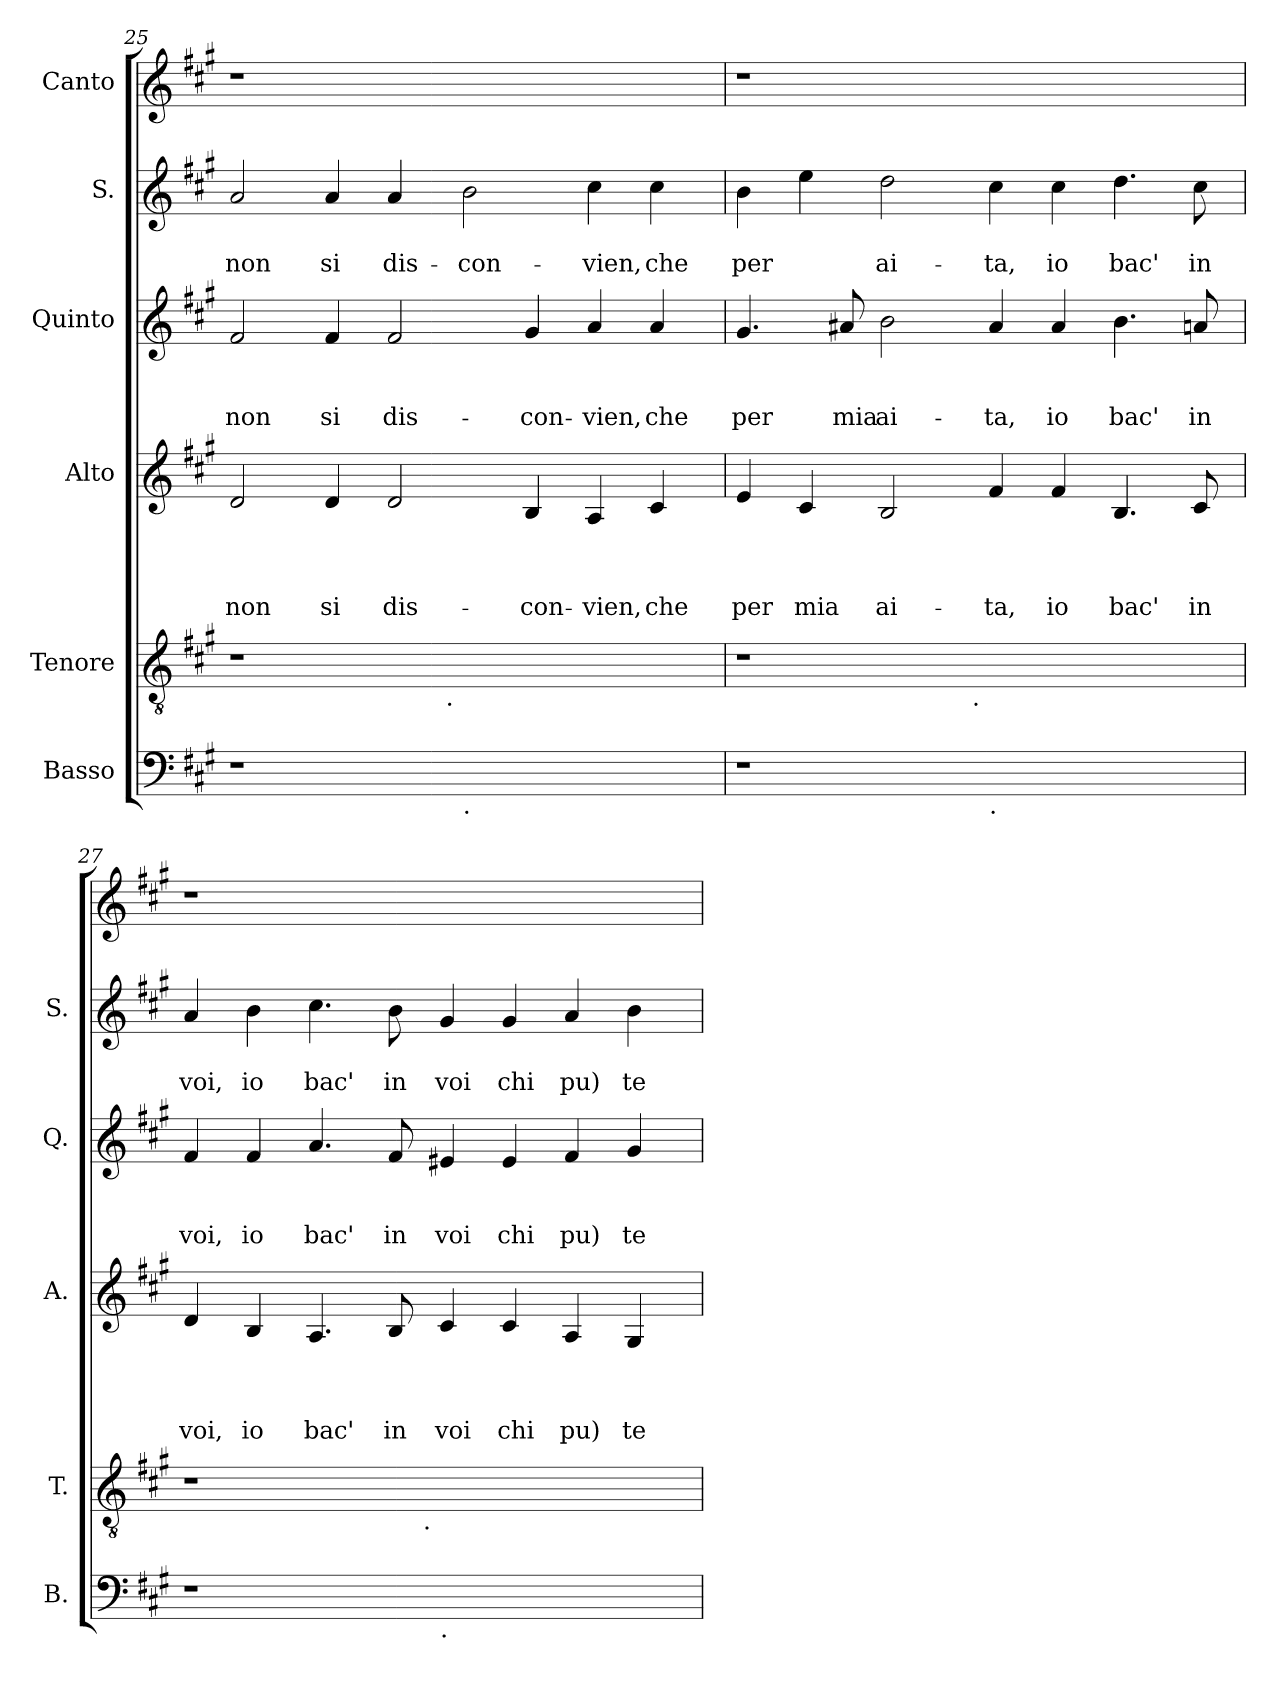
**kern	**kern	**kern	**text	**text	**text	**text	**kern	**text	**text	**text	**kern	**text	**text	**kern
*part6	*part5	*part4	*part4	*part4	*part4	*part4	*part3	*part3	*part3	*part3	*part2	*part2	*part2	*part1
*staff6	*staff5	*staff4	*staff4	*staff4	*staff4	*staff4	*staff3	*staff3	*staff3	*staff3	*staff2	*staff2	*staff2	*staff1
*I"Basso	*I"Tenore	*I"Alto	*	*	*	*	*I"Quinto	*	*	*	*I"S.	*	*	*I"Canto
*I'B.	*I'T.	*I'A.	*	*	*	*	*I'Q.	*	*	*	*I'S.	*	*	*
*clefF4	*clefGv2	*clefG2	*	*	*	*	*clefG2	*	*	*	*clefG2	*	*	*clefG2
*k[f#c#g#]	*k[f#c#g#]	*k[f#c#g#]	*	*	*	*	*k[f#c#g#]	*	*	*	*k[f#c#g#]	*	*	*k[f#c#g#]
*A:	*A:	*A:	*	*	*	*	*A:	*	*	*	*A:	*	*	*A:
=25	=25	=25	=25	=25	=25	=25	=25	=25	=25	=25	=25	=25	=25	=25
!	!	!	!	!	!	!LO:LY:b	!	!	!	!LO:LY:b	!	!	!LO:LY:b	!
*	*^	*	*	*	*	*	*	*	*	*	*	*	*	*
1r	1r	2ryy	2d/	.	.	.	non	2f#/	.	.	non	2a/	.	non	1r
!	!	!	!	!	!	!	!LO:LY:b	!	!	!	!LO:LY:b	!	!	!LO:LY:b	!
.	.	4...ryy	4d/	.	.	.	si	4f#/	.	.	si	4a/	.	si	.
!	!	!	!	!	!	!	!LO:LY:b	!	!	!	!LO:LY:b	!	!	!LO:LY:b	!
.	.	.	2d/	.	.	.	dis-	2f#/	.	.	dis-	4a/	.	dis-	.
!	!	!LO:TX:b:t=.	!	!	!	!	!	!	!	!	!	!	!	!	!
.	.	1ryy	.	.	.	.	.	.	.	.	.	.	.	.	.
!LO:TX:b:t=.	!	!	!	!	!	!	!	!	!	!	!	!	!	!	!
!	!	!	!	!	!	!	!	!	!	!	!	!	!	!LO:LY:b:rj	!
1ryy	1ryy	.	.	.	.	.	.	.	.	.	.	2b\	.	-con-	1ryy
!	!	!	!	!	!	!	!LO:LY:b	!	!	!	!LO:LY:b	!	!	!	!
.	.	.	4B/	.	.	.	-con-	4g#/	.	.	-con-	.	.	.	.
!	!	!	!	!	!	!	!LO:LY:b	!	!	!	!LO:LY:b	!	!	!LO:LY:b	!
.	.	.	4A/	.	.	.	-vien,	4a/	.	.	-vien,	4cc#\	.	-vien,	.
!	!	!	!	!	!	!	!LO:LY:b	!	!	!	!LO:LY:b	!	!	!LO:LY:b	!
.	.	.	4c#/	.	.	.	che	4a/	.	.	che	4cc#\	.	che	.
.	.	32ryy	.	.	.	.	.	.	.	.	.	.	.	.	.
=26	=26	=26	=26	=26	=26	=26	=26	=26	=26	=26	=26	=26	=26	=26	=26
!	!	!	!	!	!	!	!LO:LY:b	!	!	!	!LO:LY:b	!	!	!LO:LY:b	!
1r	1r	2ryy	4e/	.	.	.	per	4.g#/	.	.	per	4b\	.	per	1r
!	!	!	!	!	!	!	!LO:LY:b	!	!	!	!	!	!	!	!
.	.	.	4c#/	.	.	.	mia	.	.	.	.	4ee\	.	.	.
!	!	!	!	!	!	!	!	!	!	!	!LO:LY:b	!	!	!	!
.	.	.	.	.	.	.	.	8a#X/	.	.	mia	.	.	.	.
!	!	!	!	!	!	!	!LO:LY:b	!	!	!	!LO:LY:b	!	!	!LO:LY:b	!
.	.	4...ryy	2B/	.	.	.	ai-	2b\	.	.	ai-	2dd\	.	ai-	.
!	!	!LO:TX:b:t=.	!	!	!	!	!	!	!	!	!	!	!	!	!
.	.	1ryy	.	.	.	.	.	.	.	.	.	.	.	.	.
!LO:TX:b:t=.	!	!	!	!	!	!	!	!	!	!	!	!	!	!	!
!	!	!	!	!	!	!	!LO:LY:b	!	!	!	!LO:LY:b	!	!	!LO:LY:b	!
1ryy	1ryy	.	4f#/	.	.	.	-ta,	4a#/	.	.	-ta,	4cc#\	.	-ta,	1ryy
!	!	!	!	!	!	!	!LO:LY:b	!	!	!	!LO:LY:b	!	!	!LO:LY:b	!
.	.	.	4f#/	.	.	.	io	4a#/	.	.	io	4cc#\	.	io	.
!	!	!	!	!	!	!	!LO:LY:b	!	!	!	!LO:LY:b	!	!	!LO:LY:b	!
.	.	.	4.B/	.	.	.	bac'	4.b\	.	.	bac'	4.dd\	.	bac'	.
!	!	!	!	!	!	!	!LO:LY:b	!	!	!	!LO:LY:b	!	!	!LO:LY:b	!
.	.	.	8c#/	.	.	.	in	8an/	.	.	in	8cc#\	.	in	.
.	.	32ryy	.	.	.	.	.	.	.	.	.	.	.	.	.
=27	=27	=27	=27	=27	=27	=27	=27	=27	=27	=27	=27	=27	=27	=27	=27
!	!	!	!	!	!	!	!LO:LY:b	!	!	!	!LO:LY:b	!	!	!LO:LY:b	!
1r	1r	2ryy	4d/	.	.	.	voi,	4f#/	.	.	voi,	4a/	.	voi,	1r
!	!	!	!	!	!	!	!LO:LY:b	!	!	!	!LO:LY:b	!	!	!LO:LY:b	!
.	.	.	4B/	.	.	.	io	4f#/	.	.	io	4b\	.	io	.
!	!	!	!	!	!	!	!LO:LY:b	!	!	!	!LO:LY:b	!	!	!LO:LY:b	!
.	.	4...ryy	4.A/	.	.	.	bac'	4.a/	.	.	bac'	4.cc#\	.	bac'	.
!	!	!	!	!	!	!	!LO:LY:b	!	!	!	!LO:LY:b	!	!	!LO:LY:b	!
.	.	.	8B/	.	.	.	in	8f#/	.	.	in	8b\	.	in	.
!	!	!LO:TX:b:t=.	!	!	!	!	!	!	!	!	!	!	!	!	!
.	.	1ryy	.	.	.	.	.	.	.	.	.	.	.	.	.
!LO:TX:b:t=.	!	!	!	!	!	!	!	!	!	!	!	!	!	!	!
!	!	!	!	!	!	!	!LO:LY:b	!	!	!	!LO:LY:b	!	!	!LO:LY:b	!
1ryy	1ryy	.	4c#/	.	.	.	voi	4e#X/	.	.	voi	4g#/	.	voi	1ryy
!	!	!	!	!	!	!	!LO:LY:b	!	!	!	!LO:LY:b	!	!	!LO:LY:b	!
.	.	.	4c#/	.	.	.	chi	4e#/	.	.	chi	4g#/	.	chi	.
!	!	!	!	!	!	!	!LO:LY:b	!	!	!	!LO:LY:b	!	!	!LO:LY:b	!
.	.	.	4A/	.	.	.	pu)	4f#/	.	.	pu)	4a/	.	pu)	.
!	!	!	!	!	!	!	!LO:LY:b	!	!	!	!LO:LY:b	!	!	!LO:LY:b	!
.	.	.	4G#/	.	.	.	te-	4g#/	.	.	te-	4b\	.	te-	.
.	.	32ryy	.	.	.	.	.	.	.	.	.	.	.	.	.
*	*v	*v	*	*	*	*	*	*	*	*	*	*	*	*	*
=	=	=	=	=	=	=	=	=	=	=	=	=	=	=
*-	*-	*-	*-	*-	*-	*-	*-	*-	*-	*-	*-	*-	*-	*-
